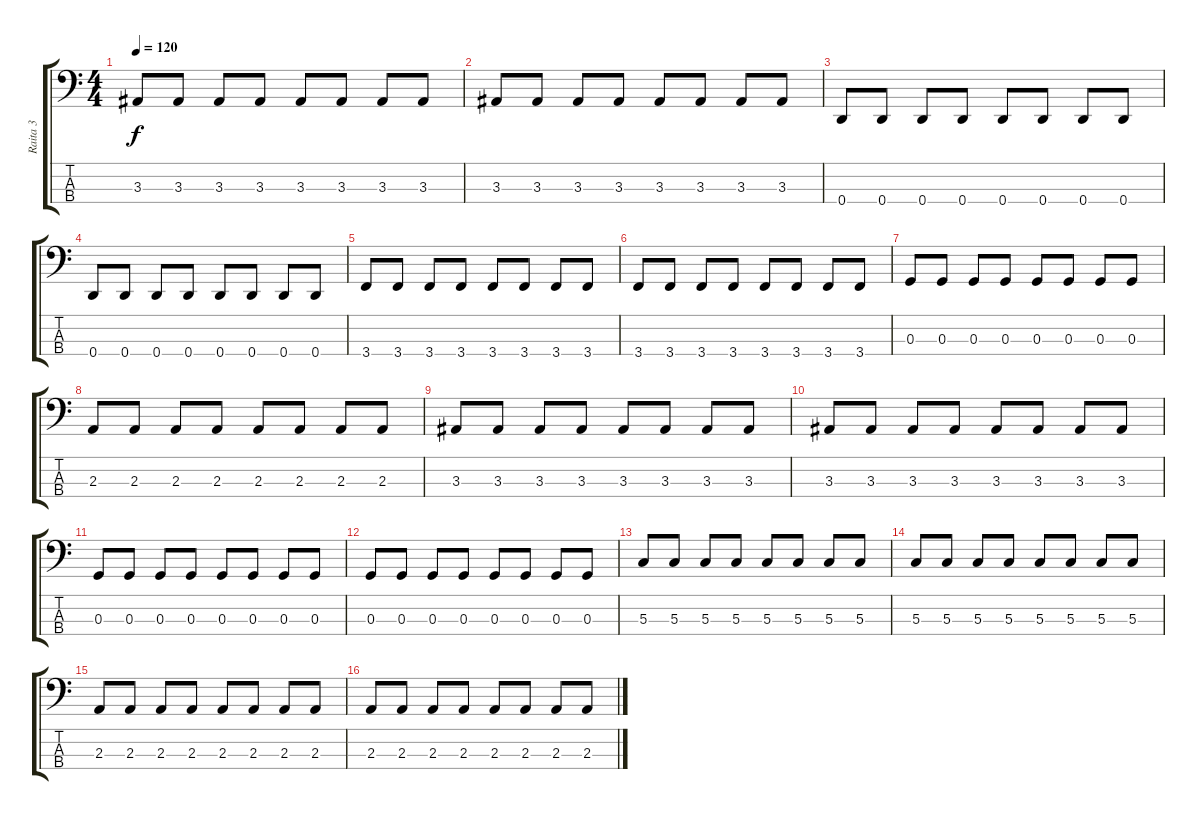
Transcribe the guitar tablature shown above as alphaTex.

\track ("Raita 3" "Raita 3") {instrument electricbassfinger}
\staff {score tabs}
\tuning (F2 C2 G1 D1) {hide}
\ts (4 4)
\tempo 120
\clef f4
\ks c
3.3.8{dy f} 3.3.8 3.3.8 3.3.8 3.3.8 3.3.8 3.3.8 3.3.8 |
3.3.8 3.3.8 3.3.8 3.3.8 3.3.8 3.3.8 3.3.8 3.3.8 |
0.4.8 0.4.8 0.4.8 0.4.8 0.4.8 0.4.8 0.4.8 0.4.8 |
0.4.8 0.4.8 0.4.8 0.4.8 0.4.8 0.4.8 0.4.8 0.4.8 |
3.4.8 3.4.8 3.4.8 3.4.8 3.4.8 3.4.8 3.4.8 3.4.8 |
3.4.8 3.4.8 3.4.8 3.4.8 3.4.8 3.4.8 3.4.8 3.4.8 |
0.3.8 0.3.8 0.3.8 0.3.8 0.3.8 0.3.8 0.3.8 0.3.8 |
2.3.8 2.3.8 2.3.8 2.3.8 2.3.8 2.3.8 2.3.8 2.3.8 |
3.3.8 3.3.8 3.3.8 3.3.8 3.3.8 3.3.8 3.3.8 3.3.8 |
3.3.8 3.3.8 3.3.8 3.3.8 3.3.8 3.3.8 3.3.8 3.3.8 |
0.3.8 0.3.8 0.3.8 0.3.8 0.3.8 0.3.8 0.3.8 0.3.8 |
0.3.8 0.3.8 0.3.8 0.3.8 0.3.8 0.3.8 0.3.8 0.3.8 |
5.3.8 5.3.8 5.3.8 5.3.8 5.3.8 5.3.8 5.3.8 5.3.8 |
5.3.8 5.3.8 5.3.8 5.3.8 5.3.8 5.3.8 5.3.8 5.3.8 |
2.3.8 2.3.8 2.3.8 2.3.8 2.3.8 2.3.8 2.3.8 2.3.8 |
2.3.8 2.3.8 2.3.8 2.3.8 2.3.8 2.3.8 2.3.8 2.3.8
